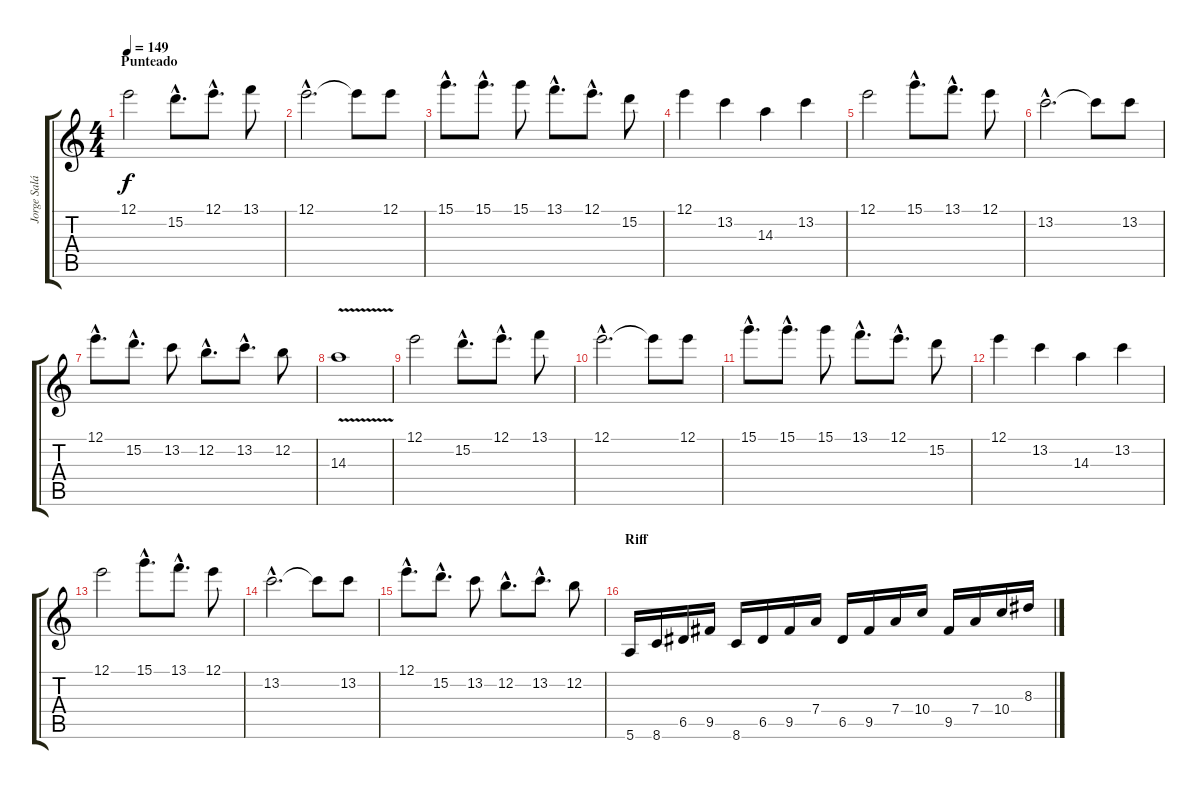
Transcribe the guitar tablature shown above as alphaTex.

\track ("Jorge Salán" "Jorge Salá") {instrument distortionguitar}
\staff {score tabs}
\tuning (E4 B3 G3 D3 A2 E2) {hide}
\ts (4 4)
\section ("" "Punteado")
\tempo 149
\clef g2
\ks c
12.1.2{dy f volume 14} 15.2{hac}.8{d} 12.1{hac}.8{d} 13.1.8 |
12.1{hac}.2{d} 12.1{t}.8 12.1.8 |
15.1{hac}.8{d} 15.1{hac}.8{d} 15.1.8 13.1{hac}.8{d} 12.1{hac}.8{d} 15.2.8 |
12.1.4 13.2.4 14.3.4 13.2.4 |
12.1.2 15.1{hac}.8{d} 13.1{hac}.8{d} 12.1.8 |
13.2{hac}.2{d} 13.2{t}.8 13.2.8 |
12.1{hac}.8{d} 15.2{hac}.8{d} 13.2.8 12.2{hac}.8{d} 13.2{hac}.8{d} 12.2.8 |
14.3{v}.1 |
12.1.2 15.2{hac}.8{d} 12.1{hac}.8{d} 13.1.8 |
12.1{hac}.2{d} 12.1{t}.8 12.1.8 |
15.1{hac}.8{d} 15.1{hac}.8{d} 15.1.8 13.1{hac}.8{d} 12.1{hac}.8{d} 15.2.8 |
12.1.4 13.2.4 14.3.4 13.2.4 |
12.1.2 15.1{hac}.8{d} 13.1{hac}.8{d} 12.1.8 |
13.2{hac}.2{d} 13.2{t}.8 13.2.8 |
12.1{hac}.8{d} 15.2{hac}.8{d} 13.2.8 12.2{hac}.8{d} 13.2{hac}.8{d} 12.2.8 |
\section ("" "Riff")
5.6.16{volume 12} 8.6.16 6.5.16 9.5.16 8.6.16 6.5.16 9.5.16 7.4.16 6.5.16 9.5.16 7.4.16 10.4.16 9.5.16 7.4.16 10.4.16 8.3.16
